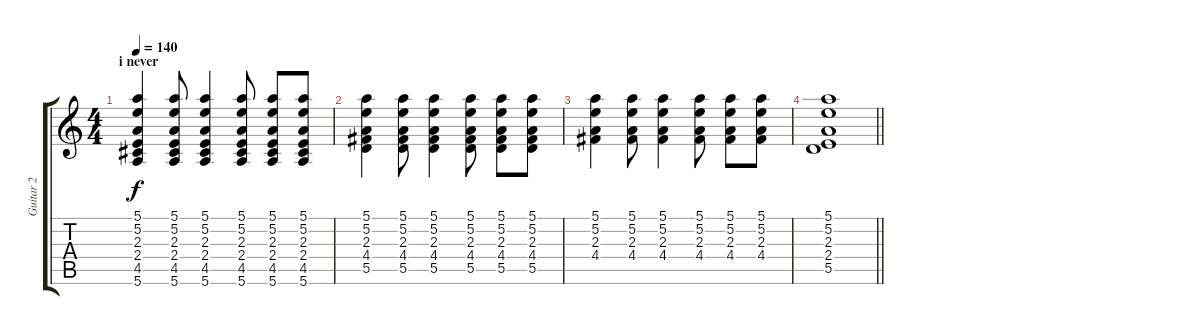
\track ("Guitar 2" "Guitar 2") {instrument acousticguitarsteel}
\staff {score tabs}
\tuning (E4 B3 G3 D3 A2 E2) {hide}
\ts (4 4)
\section ("" "i never")
\tempo 140
\clef g2
\ks c
(5.1 5.2 2.3 2.4 4.5 5.6).4{dy f} (5.1 5.2 2.3 2.4 4.5 5.6).8 (5.1 5.2 2.3 2.4 4.5 5.6).4 (5.1 5.2 2.3 2.4 4.5 5.6).8 (5.1 5.2 2.3 2.4 4.5 5.6).8 (5.1 5.2 2.3 2.4 4.5 5.6).8 |
(5.1 5.2 2.3 4.4 5.5).4 (5.1 5.2 2.3 4.4 5.5).8 (5.1 5.2 2.3 4.4 5.5).4 (5.1 5.2 2.3 4.4 5.5).8 (5.1 5.2 2.3 4.4 5.5).8 (5.1 5.2 2.3 4.4 5.5).8 |
(5.1 5.2 2.3 4.4).4 (5.1 5.2 2.3 4.4).8 (5.1 5.2 2.3 4.4).4 (5.1 5.2 2.3 4.4).8 (5.1 5.2 2.3 4.4).8 (5.1 5.2 2.3 4.4).8 |
\barLineRight lightlight
(5.1 5.2 2.3 2.4 5.5).1
